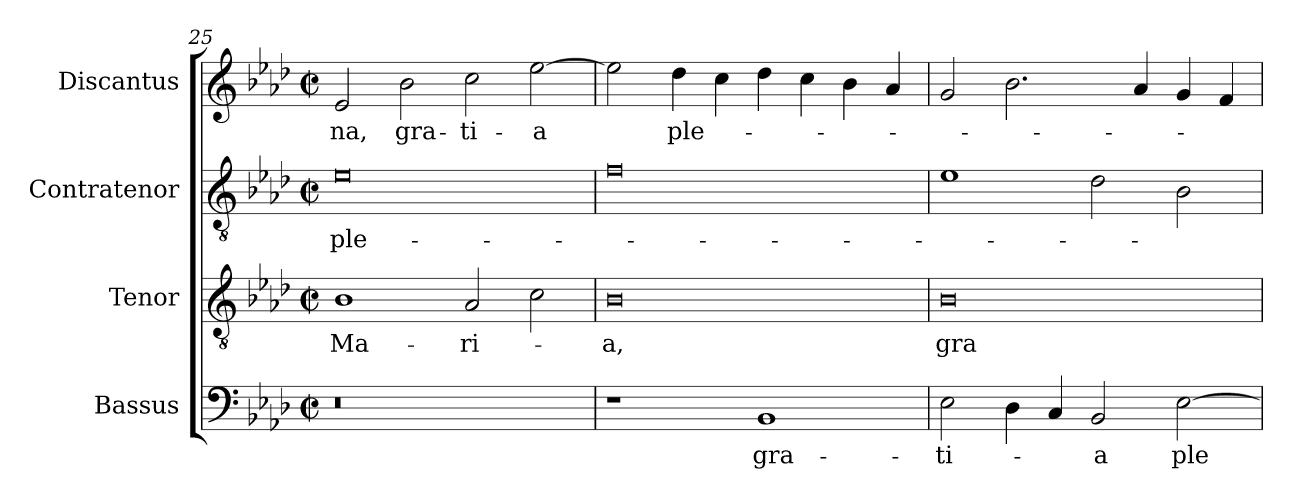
**kern	**text	**kern	**text	**kern	**text	**kern	**text
*part4	*part4	*part3	*part3	*part2	*part2	*part1	*part1
*staff4	*staff4	*staff3	*staff3	*staff2	*staff2	*staff1	*staff1
*I"Bassus	*	*I"Tenor	*	*I"Contratenor	*	*I"Discantus	*
*clefF4	*	*clefGv2	*	*clefGv2	*	*clefG2	*
*k[b-e-a-d-]	*	*k[b-e-a-d-]	*	*k[b-e-a-d-]	*	*k[b-e-a-d-]	*
*A-:	*	*A-:	*	*A-:	*	*A-:	*
*M2/2	*	*M2/2	*	*M2/2	*	*M2/2	*
*met(c|)	*	*met(c|)	*	*met(c|)	*	*met(c|)	*
=25	=25	=25	=25	=25	=25	=25	=25
!	!	!	!LO:LY:b:cj	!	!LO:LY:b:cj	!	!LO:LY:b:cj
0r	.	1B-	Ma-	0e-	ple-	2e-/	-na,
!	!	!	!	!	!	!	!LO:LY:b:cj
.	.	.	.	.	.	2b-\	gra-
!	!	!	!LO:LY:b:cj	!	!	!	!LO:LY:b:cj
.	.	2A-/	-ri-	.	.	2cc\	-ti-
!	!	!	!	!	!	!	!LO:LY:b:cj
.	.	2c\	.	.	.	[<2ee-\	-a
!!LO:LB:g=z
=26	=26	=26	=26	=26	=26	=26	=26
!	!	!LO:N:vis=0	!LO:LY:b:cj	!LO:N:vis=0	!	!	!
1r	.	1B-	-a,	1f	.	2ee-\]	.
!	!	!	!	!	!	!	!LO:LY:b:cj
.	.	.	.	.	.	4dd-\	ple-
.	.	.	.	.	.	4cc\	.
!	!LO:LY:b:cj	!	!	!	!	!	!
1BB-	gra-	1ryy	.	1ryy	.	4dd-\	.
.	.	.	.	.	.	4cc\	.
.	.	.	.	.	.	4b-\	.
.	.	.	.	.	.	4a-/	.
=27	=27	=27	=27	=27	=27	=27	=27
!	!LO:LY:b:cj	!	!LO:LY:b:cj	!	!	!	!
2E-\	-ti-	0B-	gra-	1e-	.	2g/	.
4D-\	.	.	.	.	.	2.b-\	.
4C/	.	.	.	.	.	.	.
!	!LO:LY:b:cj	!	!	!	!	!	!
2BB-/	-a	.	.	2d-\	.	.	.
.	.	.	.	.	.	4a-/	.
!	!LO:LY:b:cj	!	!	!	!	!	!
[>2E-\	ple-	.	.	2B-\	.	4g/	.
.	.	.	.	.	.	4f/	.
=	=	=	=	=	=	=	=
*-	*-	*-	*-	*-	*-	*-	*-
